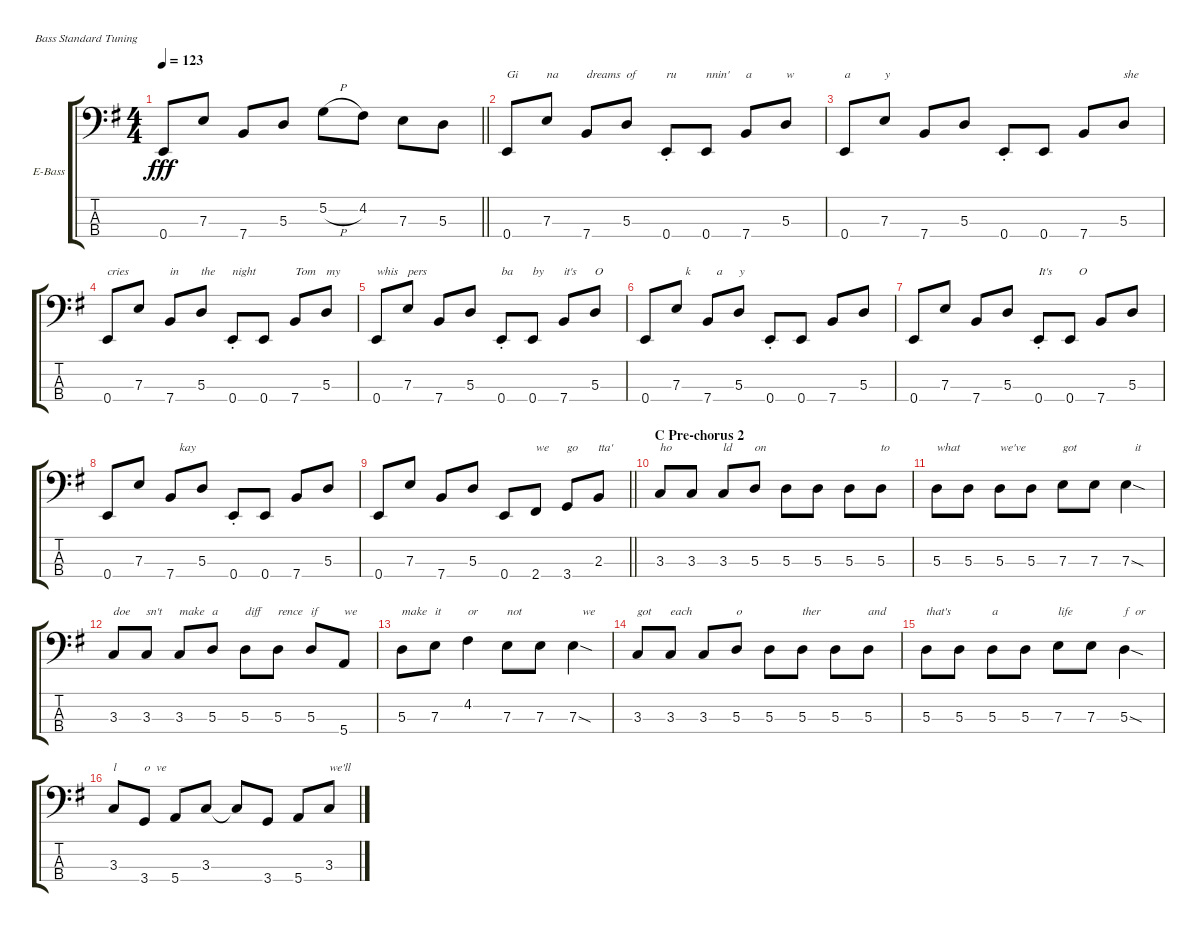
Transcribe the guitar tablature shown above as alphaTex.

\bracketExtendMode groupsimilarinstruments
\firstSystemTrackNameOrientation horizontal
\otherSystemsTrackNameOrientation horizontal
\track ("bass" "E-Bass") {instrument electricbasspick}
\staff {score tabs}
\tuning (G2 D2 A1 E1)
\ts (4 4)
\tempo 123
\clef f4
\barLineRight lightlight
\ks g
0.4.8{dy fff} 7.3.8 7.4.8 5.3.8 5.2{h}.8 4.2.8 7.3.8 5.3.8 |
0.4.8{txt "Gi"} 7.3.8{txt "na"} 7.4.8{txt "dreams"} 5.3.8{txt "of"} 0.4{st}.8{txt "ru"} 0.4.8{txt "nnin'"} 7.4.8{txt "a"} 5.3.8{txt "w"} |
0.4.8{txt "a"} 7.3.8{txt "y"} 7.4.8 5.3.8 0.4{st}.8 0.4.8 7.4.8 5.3.8{txt "she"} |
0.4.8{txt "cries"} 7.3.8 7.4.8{txt "in"} 5.3.8{txt "the"} 0.4{st}.8{txt "night"} 0.4.8 7.4.8{txt "Tom"} 5.3.8{txt "my"} |
0.4.8{txt "whis"} 7.3.8{txt "pers"} 7.4.8 5.3.8 0.4{st}.8{txt "ba"} 0.4.8{txt "by"} 7.4.8{txt "it's"} 5.3.8{txt "O"} |
0.4.8 7.3.8{txt "   k"} 7.4.8{txt "   a"} 5.3.8{txt "y"} 0.4{st}.8 0.4.8 7.4.8 5.3.8 |
0.4.8 7.3.8 7.4.8 5.3.8 0.4{st}.8{txt "It's"} 0.4.8{txt "   O"} 7.4.8 5.3.8 |
0.4.8 7.3.8 7.4.8{txt "   kay"} 5.3.8 0.4{st}.8 0.4.8 7.4.8 5.3.8 |
\barLineRight lightlight
0.4.8 7.3.8 7.4.8 5.3.8 0.4.8 2.4.8{txt "we"} 3.4.8{txt "go"} 2.3.8{txt "tta'"} |
\section ("" "C Pre-chorus 2 ")
3.3.8{txt "ho"} 3.3.8 3.3.8{txt "ld"} 5.3.8{txt "on"} 5.3.8 5.3.8 5.3.8 5.3.8{txt "to"} |
5.3.8{txt "what"} 5.3.8 5.3.8{txt "we've"} 5.3.8 7.3.8{txt "got"} 7.3.8 7.3{sod}.4{txt "   it"} |
3.3.8{txt "doe"} 3.3.8{txt "sn't"} 3.3.8{txt "make"} 5.3.8{txt "a"} 5.3.8{txt "diff"} 5.3.8{txt "rence"} 5.3.8{txt "if"} 5.4.8{txt "we"} |
5.3.8{txt "make"} 7.3.8{txt "it"} 4.2.4{txt "or"} 7.3.8{txt "not"} 7.3.8 7.3{sod}.4{txt "   we"} |
3.3.8{txt "got"} 3.3.8{txt "each"} 3.3.8 5.3.8{txt "o"} 5.3.8 5.3.8{txt "ther"} 5.3.8 5.3.8{txt "and"} |
5.3.8{txt "that's"} 5.3.8 5.3.8{txt "a"} 5.3.8 7.3.8{txt "life"} 7.3.8 5.3{sod}.4{txt "f  or"} |
3.3.8{txt "l"} 3.4.8{txt "o  ve"} 5.4.8 3.3.8 3.3{t}.8 3.4.8 5.4.8 3.3.8{txt "we'll"}
